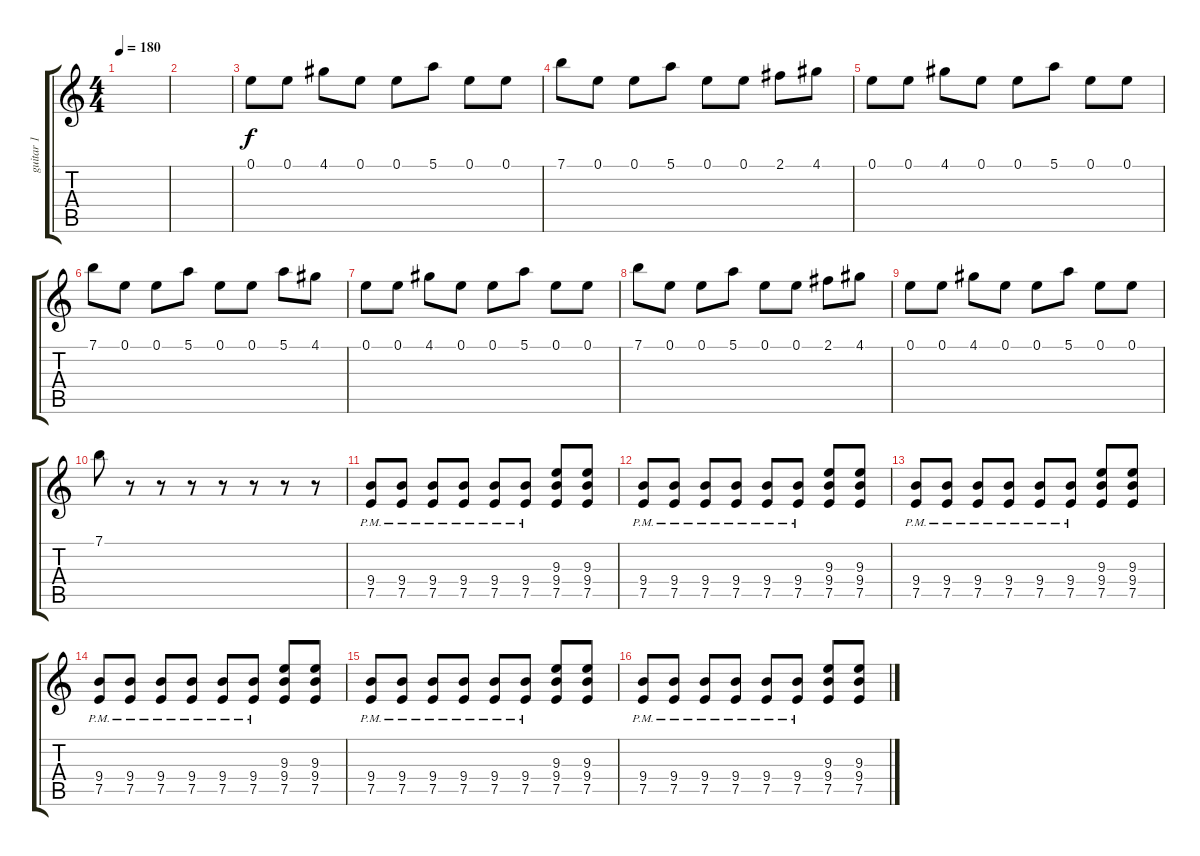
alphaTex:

\track ("guitar 1" "guitar 1") {instrument distortionguitar}
\staff {score tabs}
\tuning (E4 B3 G3 D3 A2 E2) {hide}
\ts (4 4)
\tempo 180
\clef g2
\ks c
|
|
0.1.8 0.1.8 4.1.8 0.1.8 0.1.8 5.1.8 0.1.8 0.1.8 |
7.1.8 0.1.8 0.1.8 5.1.8 0.1.8 0.1.8 2.1.8 4.1.8 |
0.1.8 0.1.8 4.1.8 0.1.8 0.1.8 5.1.8 0.1.8 0.1.8 |
7.1.8 0.1.8 0.1.8 5.1.8 0.1.8 0.1.8 5.1.8 4.1.8 |
0.1.8 0.1.8 4.1.8 0.1.8 0.1.8 5.1.8 0.1.8 0.1.8 |
7.1.8 0.1.8 0.1.8 5.1.8 0.1.8 0.1.8 2.1.8 4.1.8 |
0.1.8 0.1.8 4.1.8 0.1.8 0.1.8 5.1.8 0.1.8 0.1.8 |
7.1.8 r.8 r.8 r.8 r.8 r.8 r.8 r.8 |
(9.4{pm} 7.5{pm}).8 (9.4{pm} 7.5{pm}).8 (9.4{pm} 7.5{pm}).8 (9.4{pm} 7.5{pm}).8 (9.4{pm} 7.5{pm}).8 (9.4{pm} 7.5{pm}).8 (9.3 9.4 7.5).8 (9.3 9.4 7.5).8 |
(9.4{pm} 7.5{pm}).8 (9.4{pm} 7.5{pm}).8 (9.4{pm} 7.5{pm}).8 (9.4{pm} 7.5{pm}).8 (9.4{pm} 7.5{pm}).8 (9.4{pm} 7.5{pm}).8 (9.3 9.4 7.5).8 (9.3 9.4 7.5).8 |
(9.4{pm} 7.5{pm}).8 (9.4{pm} 7.5{pm}).8 (9.4{pm} 7.5{pm}).8 (9.4{pm} 7.5{pm}).8 (9.4{pm} 7.5{pm}).8 (9.4{pm} 7.5{pm}).8 (9.3 9.4 7.5).8 (9.3 9.4 7.5).8 |
(9.4{pm} 7.5{pm}).8 (9.4{pm} 7.5{pm}).8 (9.4{pm} 7.5{pm}).8 (9.4{pm} 7.5{pm}).8 (9.4{pm} 7.5{pm}).8 (9.4{pm} 7.5{pm}).8 (9.3 9.4 7.5).8 (9.3 9.4 7.5).8 |
(9.4{pm} 7.5{pm}).8 (9.4{pm} 7.5{pm}).8 (9.4{pm} 7.5{pm}).8 (9.4{pm} 7.5{pm}).8 (9.4{pm} 7.5{pm}).8 (9.4{pm} 7.5{pm}).8 (9.3 9.4 7.5).8 (9.3 9.4 7.5).8 |
(9.4{pm} 7.5{pm}).8 (9.4{pm} 7.5{pm}).8 (9.4{pm} 7.5{pm}).8 (9.4{pm} 7.5{pm}).8 (9.4{pm} 7.5{pm}).8 (9.4{pm} 7.5{pm}).8 (9.3 9.4 7.5).8 (9.3 9.4 7.5).8
